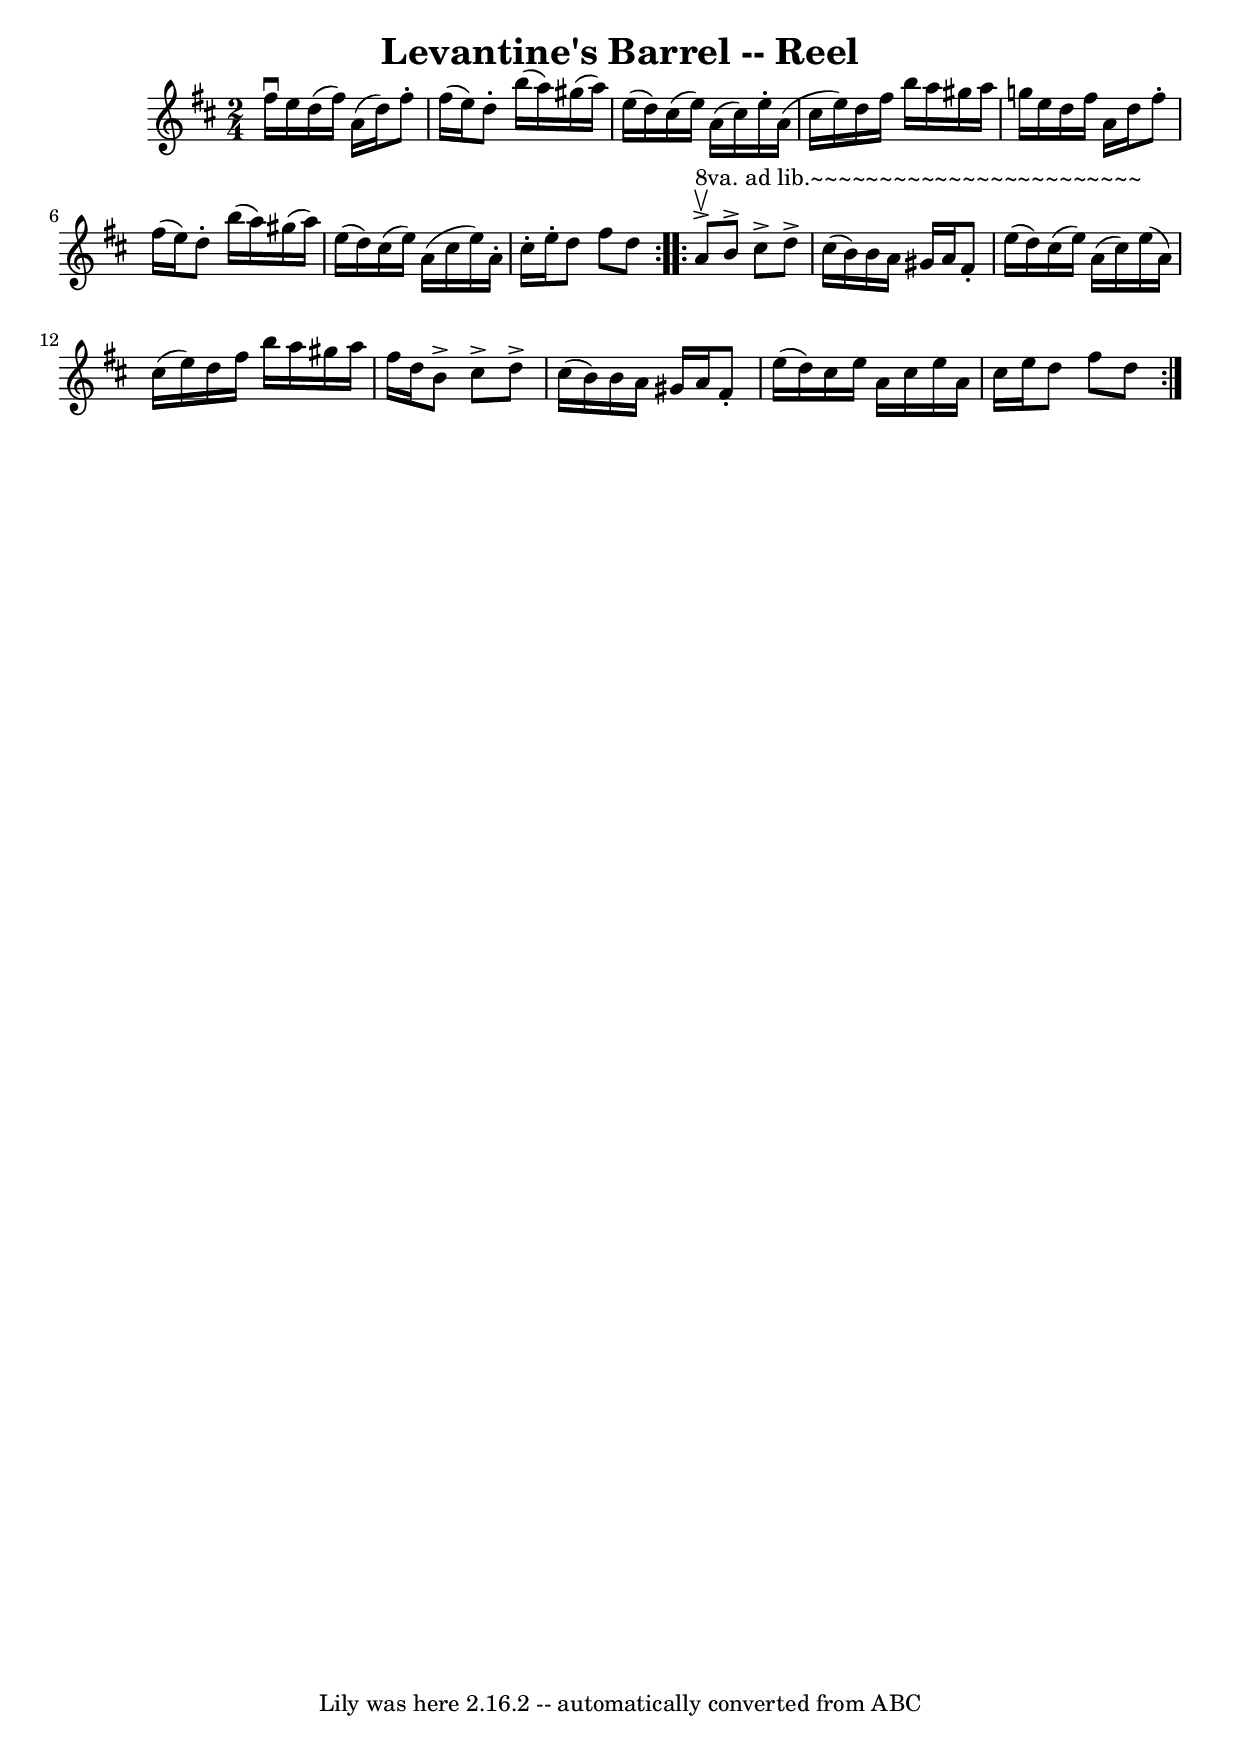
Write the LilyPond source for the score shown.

\version "2.7.40"
\include "Mammoth.ily"
\header {
	%% book = "Ryan's Mammoth Collection"
	crossRefNumber = "1"
	footnotes = "\\\\158"
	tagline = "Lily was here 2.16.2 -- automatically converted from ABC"
	title = "Levantine's Barrel -- Reel"
}
voicedefault =  {
\set Score.defaultBarType = "empty"

\repeat volta 2 {
\time 2/4 \key d \major fis''16^\downbow e''16  |
 d''16 (
fis''16) a'16 (d''16) fis''8 -. fis''16 (e''16)   |
 
 d''8 -. b''16 (a''16) gis''16 (a''16) e''16 (d''16)   
|
 cis''16 (e''16) a'16 (cis''16) e''16 -. a'16 (
cis''16 e''16)   |
 d''16 fis''16 b''16 a''16 gis''16 
 a''16 g''!16 e''16    |
 d''16 fis''16 a'16 d''16   
 fis''8 -. fis''16 (e''16)   |
 d''8 -. b''16 (a''16)   
gis''16 (a''16) e''16 (d''16)   |
 cis''16 (e''16)  
 a'16 (cis''16 e''16) a'16 -. cis''16 -. e''16 -.   |
   
d''8 fis''8 d''8  } \repeat volta 2 { a'8 
^"8va. ad lib.~~~~~~~~~~~~~~~~~~~~~~~~"^\accent^\upbow |
 b'8 
^\accent cis''8^\accent d''8^\accent cis''16 (b'16)   |
   
b'16 a'16 gis'16 a'16 fis'8 -. e''16 (d''16)   |
   
cis''16 (e''16) a'16 (cis''16) e''16 (a'16) cis''16 (
e''16)   |
 d''16 fis''16 b''16 a''16 gis''16 a''16   
 fis''16 d''16    |
 b'8^\accent cis''8^\accent d''8 
^\accent cis''16 (b'16)   |
 b'16 a'16 gis'16 a'16    
fis'8 -. e''16 (d''16)   |
 cis''16 e''16 a'16 cis''16 
 e''16 a'16 cis''16 e''16    |
 d''8 fis''8 d''8  }   
}

\score{
    <<

	\context Staff="default"
	{
	    \voicedefault 
	}

    >>
	\layout {
	}
	\midi {}
}
